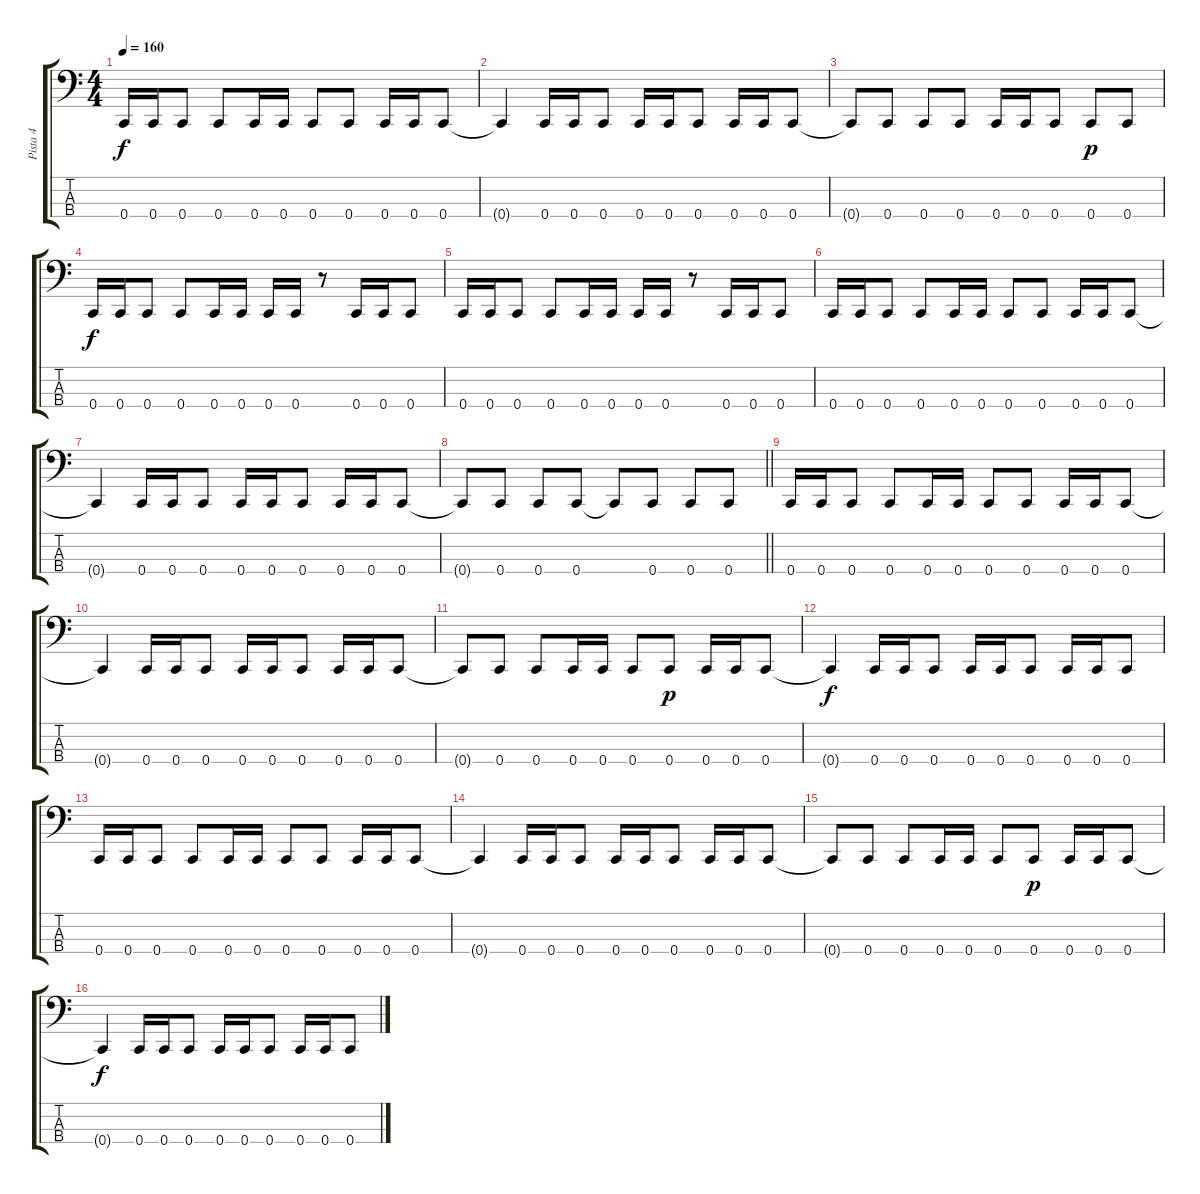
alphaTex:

\track ("Pista 4" "Pista 4") {instrument electricbasspick}
\staff {score tabs}
\tuning (F2 C2 G1 C1) {hide}
\ts (4 4)
\tempo 160
\clef f4
\ks c
0.4.16{dy f} 0.4.16 0.4.8 0.4.8 0.4.16 0.4.16 0.4.8 0.4.8 0.4.16 0.4.16 0.4.8 |
0.4{t}.4 0.4.16 0.4.16 0.4.8 0.4.16 0.4.16 0.4.8 0.4.16 0.4.16 0.4.8 |
0.4{t}.8 0.4.8 0.4.8 0.4.8 0.4.16 0.4.16 0.4.8 0.4.8{dy p} 0.4.8 |
0.4.16{dy f} 0.4.16 0.4.8 0.4.8 0.4.16 0.4.16 0.4.16 0.4.16 r.8 0.4.16 0.4.16 0.4.8 |
0.4.16 0.4.16 0.4.8 0.4.8 0.4.16 0.4.16 0.4.16 0.4.16 r.8 0.4.16 0.4.16 0.4.8 |
0.4.16 0.4.16 0.4.8 0.4.8 0.4.16 0.4.16 0.4.8 0.4.8 0.4.16 0.4.16 0.4.8 |
0.4{t}.4 0.4.16 0.4.16 0.4.8 0.4.16 0.4.16 0.4.8 0.4.16 0.4.16 0.4.8 |
\barLineRight lightlight
0.4{t}.8 0.4.8 0.4.8 0.4.8 0.4{t}.8 0.4.8 0.4.8 0.4.8 |
0.4.16 0.4.16 0.4.8 0.4.8 0.4.16 0.4.16 0.4.8 0.4.8 0.4.16 0.4.16 0.4.8 |
0.4{t}.4 0.4.16 0.4.16 0.4.8 0.4.16 0.4.16 0.4.8 0.4.16 0.4.16 0.4.8 |
0.4{t}.8 0.4.8 0.4.8 0.4.16 0.4.16 0.4.8 0.4.8{dy p} 0.4.16 0.4.16 0.4.8 |
0.4{t}.4{dy f} 0.4.16 0.4.16 0.4.8 0.4.16 0.4.16 0.4.8 0.4.16 0.4.16 0.4.8 |
0.4.16 0.4.16 0.4.8 0.4.8 0.4.16 0.4.16 0.4.8 0.4.8 0.4.16 0.4.16 0.4.8 |
0.4{t}.4 0.4.16 0.4.16 0.4.8 0.4.16 0.4.16 0.4.8 0.4.16 0.4.16 0.4.8 |
0.4{t}.8 0.4.8 0.4.8 0.4.16 0.4.16 0.4.8 0.4.8{dy p} 0.4.16 0.4.16 0.4.8 |
0.4{t}.4{dy f} 0.4.16 0.4.16 0.4.8 0.4.16 0.4.16 0.4.8 0.4.16 0.4.16 0.4.8
